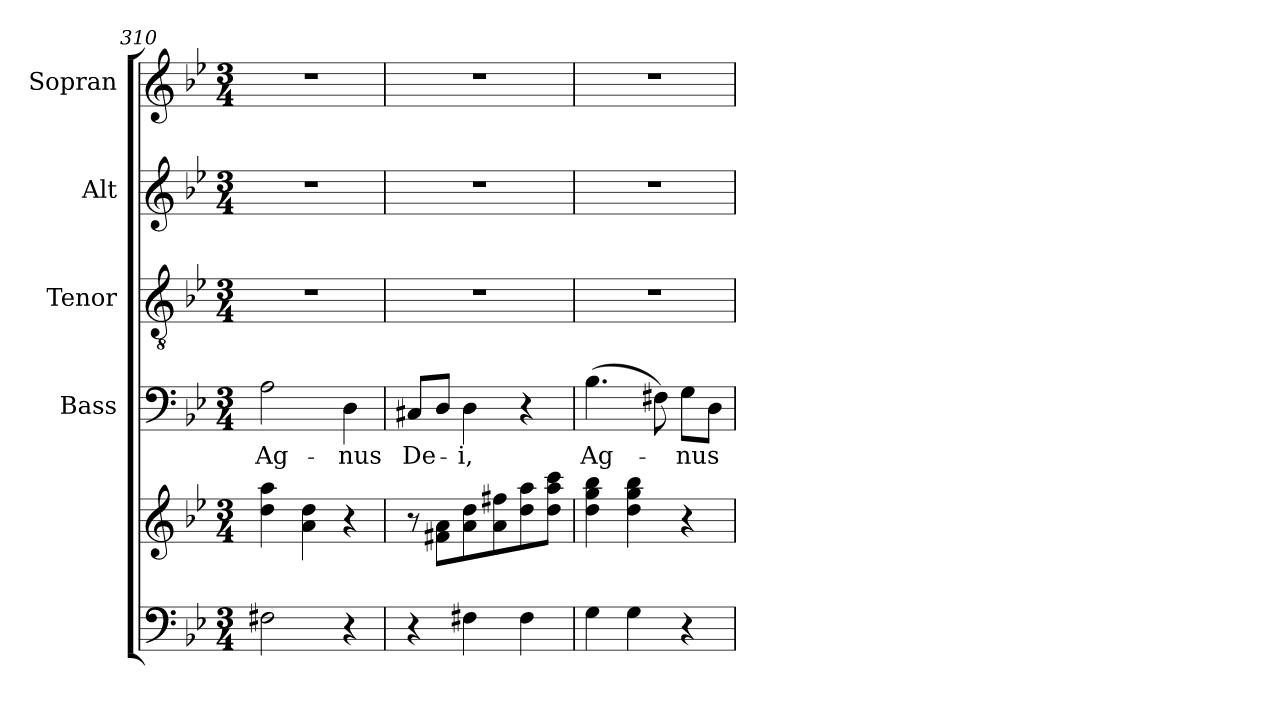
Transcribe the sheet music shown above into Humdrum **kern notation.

**kern	**kern	**kern	**text	**kern	**kern	**kern
*part5	*part5	*part4	*part4	*part3	*part2	*part1
*staff6	*staff5	*staff4	*staff4	*staff3	*staff2	*staff1
*	*	*I"Bass	*	*I"Tenor	*I"Alt	*I"Sopran
*	*	*I'B.	*	*I'T.	*I'A.	*I'S.
!!LO:LB:g=z
*clefF4	*clefG2	*clefF4	*	*clefGv2	*clefG2	*clefG2
*k[b-e-]	*k[b-e-]	*k[b-e-]	*	*k[b-e-]	*k[b-e-]	*k[b-e-]
*B-:	*B-:	*B-:	*	*B-:	*B-:	*B-:
*M3/4	*M3/4	*M3/4	*	*M3/4	*M3/4	*M3/4
=310	=310	=310	=310	=310	=310	=310
!	!	!	!LO:LY:b	!	!	!
2F#X\	4dd\ 4aa\	2A\	Ag-	2.r	2.r	2.r
.	4a\ 4dd\	.	.	.	.	.
!	!	!	!LO:LY:b	!	!	!
4r	4r	4D\	-nus	.	.	.
=311	=311	=311	=311	=311	=311	=311
!	!	!	!LO:LY:b	!	!	!
4r	8r	8C#X/L	De-	2.r	2.r	2.r
.	8f#X\ 8a\L	8D/J	.	.	.	.
!	!	!	!LO:LY:b	!	!	!
4F#X\	8a\ 8dd\	4D\	-i,	.	.	.
.	8a\ 8ff#X\	.	.	.	.	.
4F#\	8dd\ 8aa\	4r	.	.	.	.
.	8dd\ 8aa\ 8ccc\J	.	.	.	.	.
=312	=312	=312	=312	=312	=312	=312
!	!	!	!LO:LY:b	!	!	!
4G\	4dd\ 4gg\ 4bb-\	(>4.B-\	Ag-	2.r	2.r	2.r
4G\	4dd\ 4gg\ 4bb-\	.	.	.	.	.
.	.	8F#X\)	.	.	.	.
!	!	!	!LO:LY:b	!	!	!
4r	4r	8G\L	-nus	.	.	.
.	.	8D\J	.	.	.	.
=	=	=	=	=	=	=
*-	*-	*-	*-	*-	*-	*-
